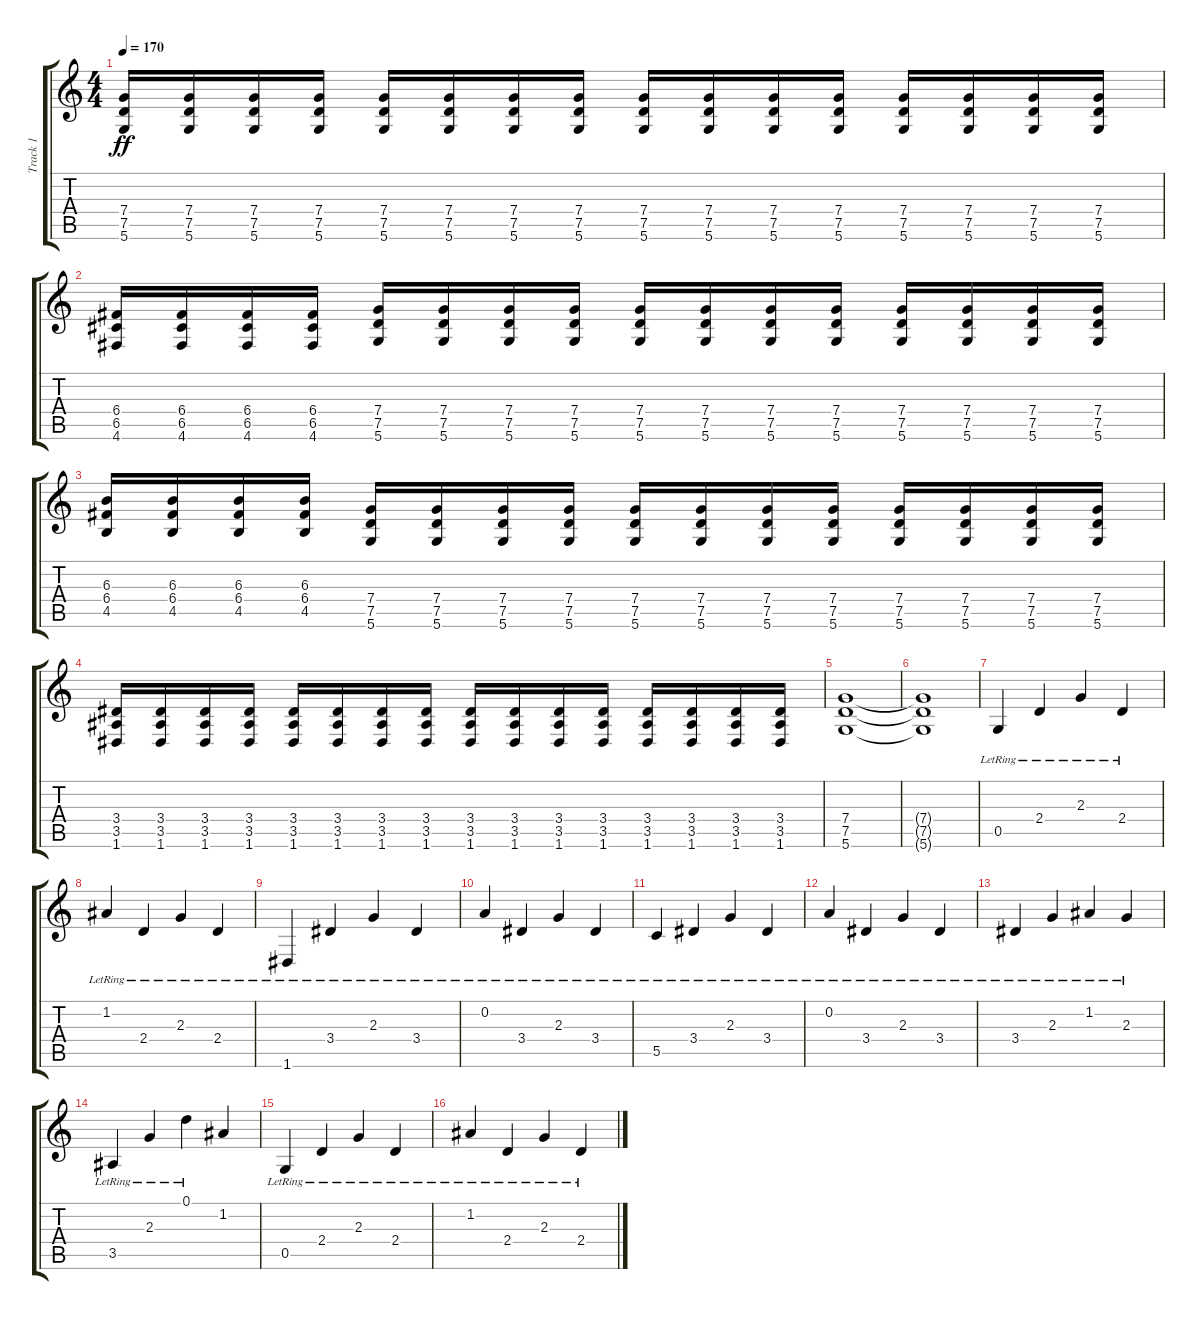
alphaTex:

\track ("Track 1" "Track 1") {instrument distortionguitar}
\staff {score tabs}
\tuning (D4 A3 F3 C3 G2 D2) {hide}
\ts (4 4)
\tempo 170
\clef g2
\ks c
(7.4 7.5 5.6).16{dy ff} (7.4 7.5 5.6).16 (7.4 7.5 5.6).16 (7.4 7.5 5.6).16 (7.4 7.5 5.6).16 (7.4 7.5 5.6).16 (7.4 7.5 5.6).16 (7.4 7.5 5.6).16 (7.4 7.5 5.6).16 (7.4 7.5 5.6).16 (7.4 7.5 5.6).16 (7.4 7.5 5.6).16 (7.4 7.5 5.6).16 (7.4 7.5 5.6).16 (7.4 7.5 5.6).16 (7.4 7.5 5.6).16 |
(6.4 6.5 4.6).16 (6.4 6.5 4.6).16 (6.4 6.5 4.6).16 (6.4 6.5 4.6).16 (7.4 7.5 5.6).16 (7.4 7.5 5.6).16 (7.4 7.5 5.6).16 (7.4 7.5 5.6).16 (7.4 7.5 5.6).16 (7.4 7.5 5.6).16 (7.4 7.5 5.6).16 (7.4 7.5 5.6).16 (7.4 7.5 5.6).16 (7.4 7.5 5.6).16 (7.4 7.5 5.6).16 (7.4 7.5 5.6).16 |
(6.3 6.4 4.5).16 (6.3 6.4 4.5).16 (6.3 6.4 4.5).16 (6.3 6.4 4.5).16 (7.4 7.5 5.6).16 (7.4 7.5 5.6).16 (7.4 7.5 5.6).16 (7.4 7.5 5.6).16 (7.4 7.5 5.6).16 (7.4 7.5 5.6).16 (7.4 7.5 5.6).16 (7.4 7.5 5.6).16 (7.4 7.5 5.6).16 (7.4 7.5 5.6).16 (7.4 7.5 5.6).16 (7.4 7.5 5.6).16 |
(3.4 3.5 1.6).16 (3.4 3.5 1.6).16 (3.4 3.5 1.6).16 (3.4 3.5 1.6).16 (3.4 3.5 1.6).16 (3.4 3.5 1.6).16 (3.4 3.5 1.6).16 (3.4 3.5 1.6).16 (3.4 3.5 1.6).16 (3.4 3.5 1.6).16 (3.4 3.5 1.6).16 (3.4 3.5 1.6).16 (3.4 3.5 1.6).16 (3.4 3.5 1.6).16 (3.4 3.5 1.6).16 (3.4 3.5 1.6).16 |
(7.4 7.5 5.6).1 |
(7.4{t} 7.5{t} 5.6{t}).1 |
0.5{lr}.4 2.4{lr}.4 2.3{lr}.4 2.4{lr}.4 |
1.2{lr}.4 2.4{lr}.4 2.3{lr}.4 2.4{lr}.4 |
1.6{lr}.4 3.4{lr}.4 2.3{lr}.4 3.4{lr}.4 |
0.2{lr}.4 3.4{lr}.4 2.3{lr}.4 3.4{lr}.4 |
5.5{lr}.4 3.4{lr}.4 2.3{lr}.4 3.4{lr}.4 |
0.2{lr}.4 3.4{lr}.4 2.3{lr}.4 3.4{lr}.4 |
3.4{lr}.4 2.3{lr}.4 1.2{lr}.4 2.3{lr}.4 |
3.5{lr}.4 2.3{lr}.4 0.1{lr}.4 1.2.4 |
0.5{lr}.4 2.4{lr}.4 2.3{lr}.4 2.4{lr}.4 |
1.2{lr}.4 2.4{lr}.4 2.3{lr}.4 2.4{lr}.4
